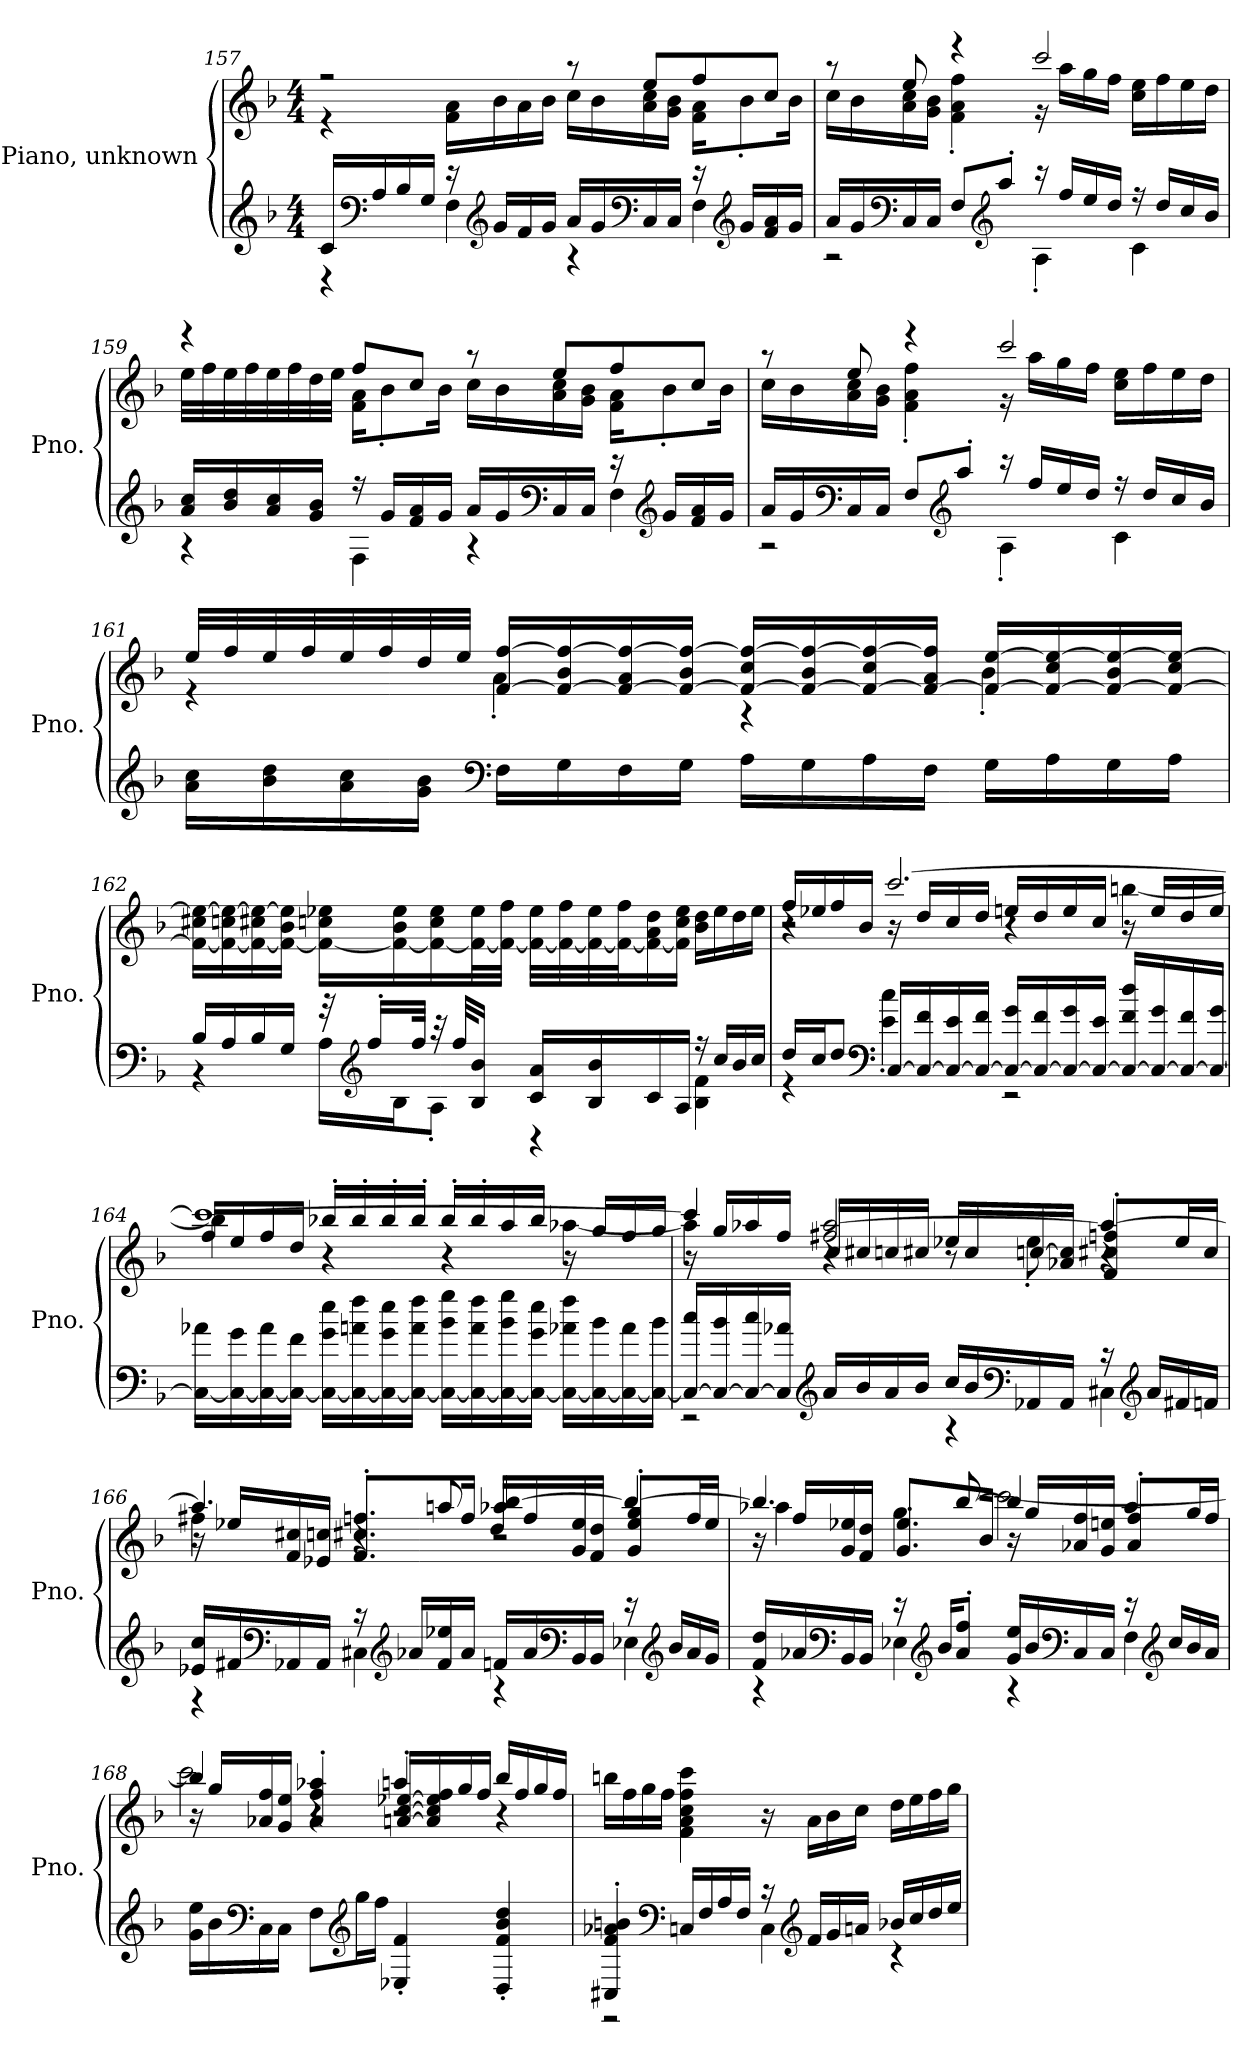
**kern	**kern
*part1	*part1
*staff2	*staff1
*I"Piano, unknown	*
*I'Pno.	*
!!LO:LB:g=z
*clefG2	*clefG2
*k[b-]	*k[b-]
*M4/4	*M4/4
=157	=157
*^	*^
16c/LL	4r	2r	4r
*clefF4	*	*	*
16A/	.	.	.
16B-/	.	.	.
16G/JJ	.	.	.
16r	4F\	.	16f\ 16a\LL
*clefG2	*	*	*
16g/LL	.	.	16b-\
16f/	.	.	16a\
16g/JJ	.	.	16b-\JJ
16a/LL	4r	8r	16cc\LL
16g/	.	.	16b-\
*clefF4	*	*	*
16C/	.	8ee/L	16a\ 16cc\
16C/JJ	.	.	16g\ 16b-\JJ
16r	4F\	8ff/	16f\ 16a\KL
*clefG2	*	*	*
16g/LL	.	.	8b-'\
16f/ 16a/	.	8cc/J	.
16g/JJ	.	.	16b-\Jk
=158	=158	=158	=158
16a/LL	2r	8r	16cc\LL
16g/	.	.	16b-\
*clefF4	*	*	*
16C/	.	8ee/	16a\ 16cc\
16C/JJ	.	.	16g\ 16b-\JJ
8F/L	.	4r	4f\' 4a\' 4ff\'
*clefG2	*	*	*
8aa'/J	.	.	.
16r	4A'\	2ccc/	16r
16ff/LL	.	.	16aa\LL
16ee/	.	.	16gg\
16dd/JJ	.	.	16ff\JJ
16r	4c\	.	16cc\ 16ee\LL
16dd/LL	.	.	16ff\
16cc/	.	.	16ee\
16b-/JJ	.	.	16dd\JJ
!!LO:LB:g=z	!!
=159	=159	=159	=159
16a/ 16cc/LL	4r	4r	32ee\LLL
.	.	.	32ff\
16b-/ 16dd/	.	.	32ee\
.	.	.	32ff\
16a/ 16cc/	.	.	32ee\
.	.	.	32ff\
16g/ 16b-/JJ	.	.	32dd\
.	.	.	32ee\JJJ
16r	4F\	8ff/L	16f\ 16a\KL
16g/LL	.	.	8b-'\
16f/ 16a/	.	8cc/J	.
16g/JJ	.	.	16b-\Jk
16a/LL	4r	8r	16cc\LL
16g/	.	.	16b-\
*clefF4	*	*	*
16C/	.	8ee/L	16a\ 16cc\
16C/JJ	.	.	16g\ 16b-\JJ
16r	4F\	8ff/	16f\ 16a\KL
*clefG2	*	*	*
16g/LL	.	.	8b-'\
16f/ 16a/	.	8cc/J	.
16g/JJ	.	.	16b-\Jk
=160	=160	=160	=160
16a/LL	2r	8r	16cc\LL
16g/	.	.	16b-\
*clefF4	*	*	*
16C/	.	8ee/	16a\ 16cc\
16C/JJ	.	.	16g\ 16b-\JJ
8F/L	.	4r	4f\' 4a\' 4ff\'
*clefG2	*	*	*
8aa'/J	.	.	.
16r	4A'\	2ccc/	16r
16ff/LL	.	.	16aa\LL
16ee/	.	.	16gg\
16dd/JJ	.	.	16ff\JJ
16r	4c\	.	16cc\ 16ee\LL
16dd/LL	.	.	16ff\
16cc/	.	.	16ee\
16b-/JJ	.	.	16dd\JJ
*v	*v	*	*
!!LO:LB:g=z	!!
=161	=161	=161
16a\ 16cc\LL	32ee/LLL	4r
.	32ff/	.
16b-\ 16dd\	32ee/	.
.	32ff/	.
16a\ 16cc\	32ee/	.
.	32ff/	.
16g\ 16b-\JJ	32dd/	.
.	32ee/JJJ	.
*clefF4	*	*
16F\LL	[16f/ [16ff/LL	4a'\
16G\	16f/_ 16b-/ 16ff/_	.
16F\	16f/_ 16a/ 16ff/_	.
16G\JJ	16f/_ 16b-/ 16ff/_JJ	.
16A\LL	16f/_ 16cc/ 16ff/_LL	4r
16G\	16f/_ 16b-/ 16ff/_	.
16A\	16f/_ 16cc/ 16ff/_	.
16F\JJ	16f/_ 16a/ 16ff/]JJ	.
16G\LL	16f/_ [16ee/LL	4b-'\
16A\	16f/_ 16cc/ 16ee/_	.
16G\	16f/_ 16b-/ 16ee/_	.
16A\JJ	16f/_ 16cc/ 16ee/_JJ	.
*	*v	*v
!!LO:LB:g=z
=162	=162
*^	*
16B-/LL	4r	16f\_ 16cc#X\ 16ee\_LL
16A/	.	16f\_ 16ccn\ 16ee\_
16B-/	.	16f\_ 16cc#X\ 16ee\_
16G/JJ	.	16f\_ 16b-\ 16ee\]JJ
32r	16A\LL	16f\_ 16ccn\ 16ee-X\LL
*clefG2	*	*
16ff'/LL	.	.
.	16B-\J	16f\_ 16b-\ 16ee-\
32ff/JJk	.	.
32r	8A'\J	16f\_ 16cc\ 16ee-\
32ff/KLL	.	.
16B-/ 16b-/JJ	.	32f\_ 32ee-\L
.	.	32f\_ 32ff\JJJ
16c/ 16a/LL	4r	32f\_ 32ee-\LLL
.	.	32f\_ 32ff\
16B-/ 16b-/	.	32f\_ 32ee-\
.	.	32f\_ 32ff\J
16c/	.	16f\_ 16a\ 16dd\
16A/JJ	.	16f\] 16cc\ 16ee-\JJ
16r	4B-\ 4f\	16b-\ 16dd\LL
16cc/LL	.	16ee-\
16b-/	.	16dd\
16cc/JJ	.	16ee-\JJ
!!LO:PB:g=z
=163	=163	=163
*	*	*^
*	*	*	*^
16dd/LL	4r	4r	2r	16ff/LL
16cc/J	.	.	.	16ee-X/
8dd/J	.	.	.	16ff/
.	.	.	.	16b-/JJ
*clefF4	*	*	*	*
[16C/LL	4e\' 4cc\'	[2.ccc/	.	16r
16C/_ 16f/	.	.	.	16dd/LL
16C/_ 16e/	.	.	.	16cc/
16C/_ 16f/JJ	.	.	.	16dd/JJ
16C/_ 16g/LL	2r	.	4r	16een/LL
16C/_ 16f/	.	.	.	16dd/
16C/_ 16g/	.	.	.	16ee/
16C/_ 16e/JJ	.	.	.	16cc/JJ
16C/_ 16f/ 16dd/LL	.	.	[4bbn\	16r
16C/_ 16g/	.	.	.	16ee/LL
16C/_ 16f/	.	.	.	16dd/
16C/_ 16g/JJ	.	.	.	16ee/JJ
*v	*v	*	*	*
!!LO:LB:g=z	!!	!!
=164	=164	=164	=164
16C\_ 16a-X\LL	1ccc_	4bb\]	16ff/LL
16C\_ 16g\	.	.	16ee/
16C\_ 16a-\	.	.	16ff/
16C\_ 16f\JJ	.	.	16dd/JJ
16C\_ 16g\ 16ee\LL	.	4r	16bb-X'/LL
16C\_ 16an\ 16ff\	.	.	16bb-'/
16C\_ 16g\ 16ee\	.	.	16bb-'/
16C\_ 16a\ 16ff\JJ	.	.	16bb-'/JJ
16C\_ 16b-\ 16gg\LL	.	4r	16bb-'/LL
16C\_ 16a\ 16ff\	.	.	16bb-'/
16C\_ 16b-\ 16gg\	.	.	16aa/
16C\_ 16g\ 16ee\JJ	.	.	16bb-/JJ
16C\_ 16a-X\ 16ff\LL	.	[4aa-X\	16r
16C\_ 16b-\	.	.	16gg/LL
16C\_ 16a-\	.	.	16ff/
16C\_ 16b-\JJ	.	.	16gg/JJ
!!LO:LB:g=z	!!	!!
=165	=165	=165	=165
*^	*	*	*
16C/_ 16cc/LL	2r	4ccc/]	4aa-\]	16r
16C/_ 16b-/	.	.	.	16gg/LL
16C/_ 16cc/	.	.	.	16aa-X/
16C/] 16a-X/JJ	.	.	.	16ff/JJ
*clefG2	*	*	*	*
16a-/LL	.	2ff#X/ [2aa-/	4r	16cc/LL
16b-/	.	.	.	16cc#X/
16a-/	.	.	.	16ccn/
16b-/JJ	.	.	.	16cc#X/JJ
16cc/LL	4r	.	8r	16ee-X/LL
16b-/	.	.	.	16cc#/
*clefF4	*	*	*	*
16AA-X/	.	.	8ee-'\	[16ccn/
16AA-/JJ	.	.	.	16a-X/ 16cc/]JJ
16r	4C#X\	4aa-/_	4r	8f/' 8cc#X/' 8ffn/'L
*clefG2	*	*	*	*
16a-/LL	.	.	.	.
16f#X/	.	.	.	16ee-/L
16fn/JJ	.	.	.	16cc#/JJ
!!LO:LB:g=z	!!	!!
=166	=166	=166	=166	=166
16e-X/ 16cc/LL	4r	4.aa-/]	4ff#X\	16r
16f#X/	.	.	.	16ee-X/LL
*clefF4	*	*	*	*
16AA-X/	.	.	.	16f/ 16cc#X/
16AA-/JJ	.	.	.	16e-X/ 16ccn/JJ
16r	4C#X\	.	4r	8.f/' 8.cc#X/' 8.ffn/'L
*clefG2	*	*	*	*
16a-X/LL	.	.	.	.
16f#/ 16ee-X/	.	8aan/	.	.
16a-/JJ	.	.	.	16ff/Jk
16fn/LL	4r	4aa-X/ [4bb-/	2r	16dd/LL
16a-/	.	.	.	16ff/
*clefF4	*	*	*	*
16BB-/	.	.	.	16g/ 16ee-/
16BB-/JJ	.	.	.	16f/ 16dd/JJ
16r	4E-X\	4bb-/_	.	8g/' 8ee-/' 8gg/'L
*clefG2	*	*	*	*
16b-/LL	.	.	.	.
16a-/	.	.	.	16ff/L
16g/JJ	.	.	.	16ee-/JJ
!!LO:LB:g=z	!!	!!
=167	=167	=167	=167	=167
16f/ 16dd/LL	4r	4.bb-/]	4aa-X\	16r
16a-X/	.	.	.	16ff/LL
*clefF4	*	*	*	*
16BB-/	.	.	.	16g/ 16ee-X/
16BB-/JJ	.	.	.	16f/ 16dd/JJ
16r	4E-X\	.	4gg\	8.g/' 8.ee-/'L
*clefG2	*	*	*	*
16b-/KL	.	.	.	.
8a-/' 8ff/'J	.	[8bb-/	.	.
.	.	.	.	16b-/Jk
16g/ 16ee/LL	4r	4bb-/]	[2ccc\	16r
16b-/	.	.	.	16gg/LL
*clefF4	*	*	*	*
16C/	.	.	.	16a-X/ 16ff/
16C/JJ	.	.	.	16g/ 16een/JJ
16r	4F\	4aa-/	.	8a-/' 8ff/'L
*clefG2	*	*	*	*
16cc/LL	.	.	.	.
16b-/	.	.	.	16gg/L
16a-/JJ	.	.	.	16ff/JJ
*v	*v	*	*	*
!!LO:LB:g=z	!!	!!
=168	=168	=168	=168
16g\ 16ee\LL	4bb-/	2ccc\]	16r
16b-\	.	.	16gg/LL
*clefF4	*	*	*
16C\	.	.	16a-X/ 16ff/
16C\JJ	.	.	16g/ 16ee/JJ
8F\L	4r	.	4a-/' 4ff/' 4aa-X/'
*clefG2	*	*	*
16gg\L	.	.	.
16ff\JJ	.	.	.
4E-X/' 4f/'	4aan'/	2r	[16an/ [16cc/ [16ee-X/LL
.	.	.	16a/] 16cc/] 16ee-/] 16ff/
.	.	.	16gg/
.	.	.	16ff/JJ
4D/' 4f/' 4b-/' 4dd/'	4r	.	16bb-/LL
.	.	.	16ff/
.	.	.	16gg/
.	.	.	16ff/JJ
*	*v	*v	*v
=169	=169
*^	*
4C#X/' 4f/' 4a-X/' 4bn/'	2r	16bbn\LL
.	.	16ff\
.	.	16gg\
.	.	16ff\JJ
*clefF4	*	*
16Cn/LL	.	4f\ 4a\ 4cc\ 4ff\ 4ccc\
16F/	.	.
16A/	.	.
16F/JJ	.	.
16r	4C\	16r
*clefG2	*	*
16f/LL	.	16a\LL
16g/	.	16b-\
16an/JJ	.	16cc\JJ
16b-X/LL	4r	16dd\LL
16cc/	.	16ee\
16dd/	.	16ff\
16ee/JJ	.	16gg\JJ
*v	*v	*
=	=
*-	*-
